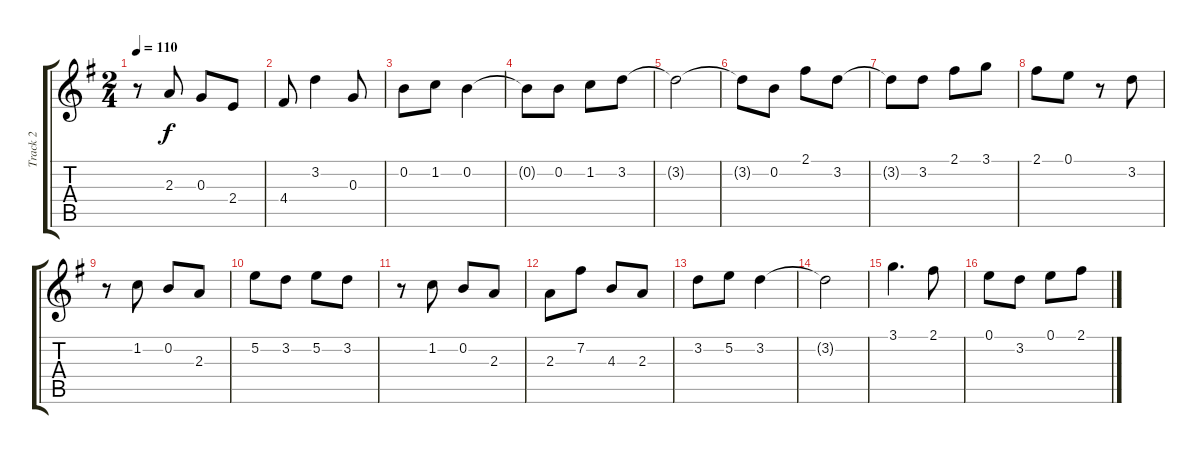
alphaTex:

\track ("Track 2" "Track 2") {instrument acousticguitarnylon}
\staff {score tabs}
\tuning (E4 B3 G3 D3 A2 E2) {hide}
\ts (2 4)
\tempo 110
\clef g2
\ks g
r.8{dy f} 2.3.8 0.3.8 2.4.8 |
4.4.8 3.2.4 0.3.8 |
0.2.8 1.2.8 0.2.4 |
0.2{t}.8 0.2.8 1.2.8 3.2.8 |
3.2{t}.2 |
3.2{t}.8 0.2.8 2.1.8 3.2.8 |
3.2{t}.8 3.2.8 2.1.8 3.1.8 |
2.1.8 0.1.8 r.8 3.2.8 |
r.8 1.2.8 0.2.8 2.3.8 |
5.2.8 3.2.8 5.2.8 3.2.8 |
r.8 1.2.8 0.2.8 2.3.8 |
2.3.8 7.2.8 4.3.8 2.3.8 |
3.2.8 5.2.8 3.2.4 |
3.2{t}.2 |
3.1.4{d} 2.1.8 |
0.1.8 3.2.8 0.1.8 2.1.8
